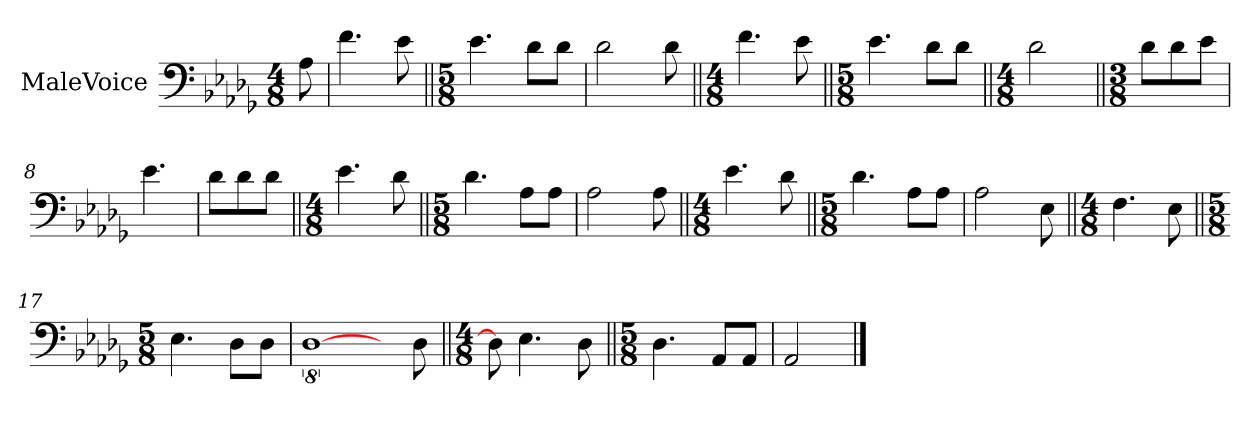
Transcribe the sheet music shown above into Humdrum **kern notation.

**kern
*part1
*staff1
*I"MaleVoice
*clefF4
*k[b-e-a-d-g-]
*M4/8
*MM84
=
8A-
=1
4.f
8e-
=2||
*M5/8
4.e-
8d-\L
8d-\J
=3
2d-
8d-
=4||
*M4/8
4.f
8e-
=5||
*M5/8
4.e-
8d-\L
8d-\J
=6||
*M4/8
2d-
=7||
*M3/8
8d-\L
8d-\
8e-\J
=8
4.e-
=9
8d-\L
8d-\
8d-\J
=10||
*M4/8
4.e-
8d-
=11||
*M5/8
4.d-
8A-\L
8A-\J
=12
2A-
8A-
=13||
*M4/8
4.e-
8d-
=14||
*M5/8
4.d-
8A-\L
8A-\J
=15
2A-
8E-
=16||
*M4/8
4.F
8E-
=17||
*M5/8
4.E-
8D-\L
8D-\J
=18
[8%5D-
8ryy
8D-
=19||
*M4/8
8D-]
4.E-
8D-
=20||
*M5/8
4.D-
8AA-/L
8AA-/J
=21
2AA-
==
*-
